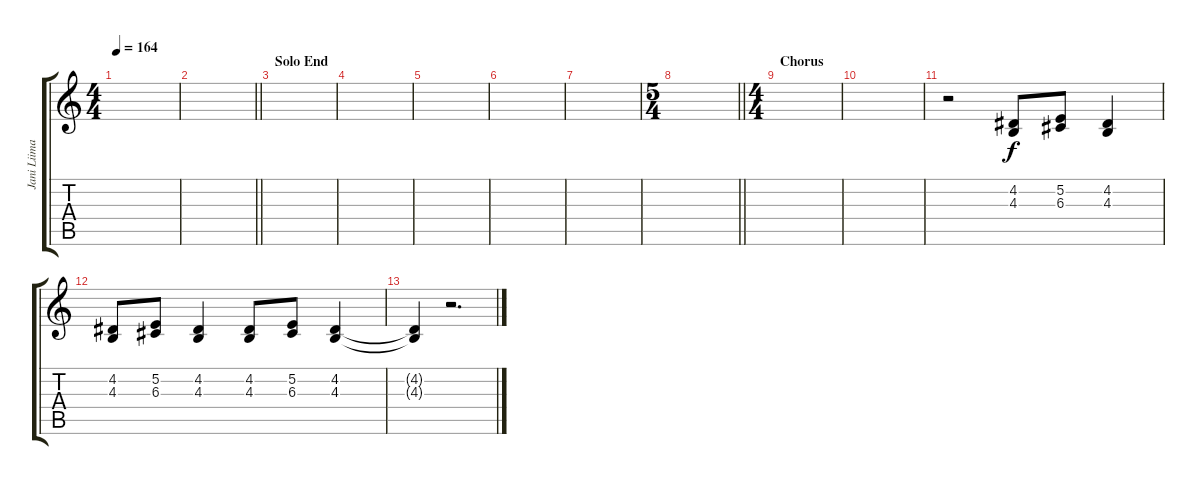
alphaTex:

\track ("Jani Liimatainen (Бэк-Вокал)" "Jani Liima") {instrument lead5charang}
\staff {score tabs}
\tuning (E4 B3 G3 D3 A2 E2) {hide}
\ts (4 4)
\tempo 164
\clef g2
\ks c
|
\barLineRight lightlight
|
\section ("" "Solo End")
|
|
|
|
|
\ts (5 4)
\barLineRight lightlight
|
\ts (4 4)
\section ("" "Chorus")
|
|
r.2 (4.2 4.3).8 (5.2 6.3).8 (4.2 4.3).4 |
(4.2 4.3).8 (5.2 6.3).8 (4.2 4.3).4 (4.2 4.3).8 (5.2 6.3).8 (4.2 4.3).4 |
(4.2{t} 4.3{t}).4 r.2{d}
